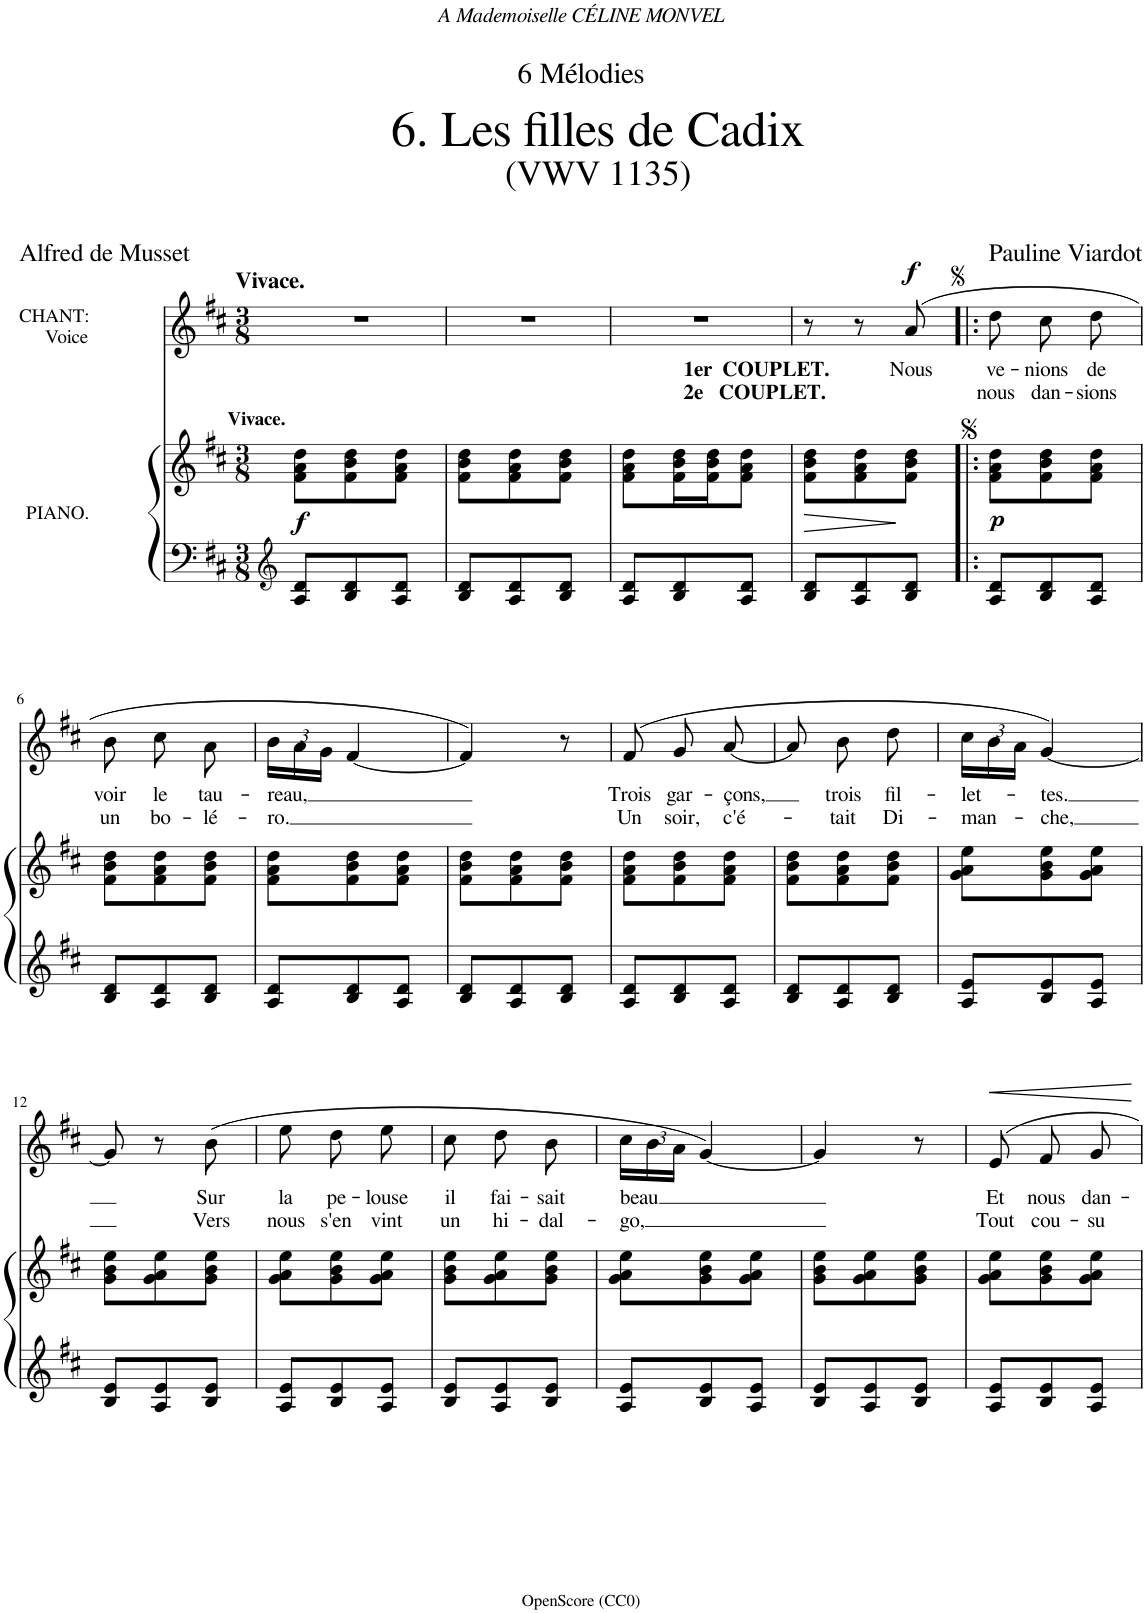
**kern	**kern	**dynam	**kern	**text	**text	**dynam
*part2	*part2	*part2	*part1	*part1	*part1	*part1
*staff3	*staff2	*staff2/3	*staff1	*staff1	*staff1	*staff1
*I"PIANO.	*	*	*I"CHANT: Voice	*	*	*
*I'Pno	*	*	*	*	*	*
*clefG2	*clefG2	*	*clefG2	*	*	*
*k[f#c#]	*k[f#c#]	*	*k[f#c#]	*	*	*
*M3/8	*M3/8	*	*M3/8	*	*	*
=1	=1	=1	=1	=1	=1	=1
!	!	!	!LO:TX:a:B:t=Vivace.	!	!	!
!	!LO:TX:a:B:t=Vivace.	!	!	!	!	!
!	!	!LO:DY:b	!	!	!	!
8A/ 8d/L	8f#\ 8a\ 8dd\L	f	4.r	.	.	.
8B/ 8d/	8f#\ 8b\ 8dd\	.	.	.	.	.
8A/ 8d/J	8f#\ 8a\ 8dd\J	.	.	.	.	.
=2	=2	=2	=2	=2	=2	=2
8B/ 8d/L	8f#\ 8b\ 8dd\L	.	4.r	.	.	.
8A/ 8d/	8f#\ 8a\ 8dd\	.	.	.	.	.
8B/ 8d/J	8f#\ 8b\ 8dd\J	.	.	.	.	.
=3	=3	=3	=3	=3	=3	=3
!	!	!	!	!LO:LY:b	!LO:LY:b	!
8A/ 8d/L	8f#\ 8a\ 8dd\L	.	4.r	1er COUPLET.	2e COUPLET.	.
8B/ 8d/	16f#\ 16b\ 16dd\L	.	.	.	.	.
.	16f#\ 16b\ 16dd\J	.	.	.	.	.
8A/ 8d/J	8f#\ 8a\ 8dd\J	.	.	.	.	.
=4	=4	=4	=4	=4	=4	=4
!	!	!LO:HP:b	!	!	!	!
8B/ 8d/L	8f#\ 8b\ 8dd\L	>	8r	.	.	.
8A/ 8d/	8f#\ 8a\ 8dd\	.	8r	.	.	.
!	!	!	!	!LO:LY:b	!	!LO:DY:a
8B/ 8d/J	8f#\ 8b\ 8dd\J	]	(>8a/	Nous	.	f
=5!|:	=5!|:	=5!|:	=5!|:	=5!|:	=5!|:	=5!|:
!	!	!LO:DY:b	!	!LO:LY:b	!LO:LY:b	!
8A/ 8d/L	8f#\ 8a\ 8dd\L	p	8dd\	ve-	nous	.
!	!	!	!	!LO:LY:b	!LO:LY:b	!
8B/ 8d/	8f#\ 8b\ 8dd\	.	8cc#\	-nions	dan-	.
!	!	!	!	!LO:LY:b	!LO:LY:b	!
8A/ 8d/J	8f#\ 8a\ 8dd\J	.	8dd\	de	-sions	.
!!LO:LB:g=z
=6	=6	=6	=6	=6	=6	=6
!	!	!	!	!LO:LY:b	!LO:LY:b	!
8B/ 8d/L	8f#\ 8b\ 8dd\L	.	8b\	voir	un	.
!	!	!	!	!LO:LY:b	!LO:LY:b	!
8A/ 8d/	8f#\ 8a\ 8dd\	.	8cc#\	le	bo-	.
!	!	!	!	!LO:LY:b	!LO:LY:b	!
8B/ 8d/J	8f#\ 8b\ 8dd\J	.	8a\	tau-	-lé-	.
=7	=7	=7	=7	=7	=7	=7
*	*	*	*Xbrackettup	*	*	*
!	!	!	!	!LO:LY:b	!LO:LY:b	!
8A/ 8d/L	8f#\ 8a\ 8dd\L	.	24b\LL	-reau,	-ro.	.
.	.	.	24a\	.	.	.
.	.	.	24g\JJ	.	.	.
8B/ 8d/	8f#\ 8b\ 8dd\	.	[4f#/	.	.	.
8A/ 8d/J	8f#\ 8a\ 8dd\J	.	.	.	.	.
=8	=8	=8	=8	=8	=8	=8
8B/ 8d/L	8f#\ 8b\ 8dd\L	.	4f#/])	.	.	.
8A/ 8d/	8f#\ 8a\ 8dd\	.	.	.	.	.
8B/ 8d/J	8f#\ 8b\ 8dd\J	.	8r	.	.	.
=9	=9	=9	=9	=9	=9	=9
!	!	!	!	!LO:LY:b	!LO:LY:b	!
8A/ 8d/L	8f#\ 8a\ 8dd\L	.	(8f#/	Trois	Un	.
!	!	!	!	!LO:LY:b	!LO:LY:b	!
8B/ 8d/	8f#\ 8b\ 8dd\	.	8g/	gar-	soir,	.
!	!	!	!	!LO:LY:b	!LO:LY:b	!
8A/ 8d/J	8f#\ 8a\ 8dd\J	.	[8a/	-çons,	c'é-	.
=10	=10	=10	=10	=10	=10	=10
8B/ 8d/L	8f#\ 8b\ 8dd\L	.	8a/]	.	.	.
!	!	!	!	!LO:LY:b	!LO:LY:b	!
8A/ 8d/	8f#\ 8a\ 8dd\	.	8b\	trois	-tait	.
!	!	!	!	!LO:LY:b	!LO:LY:b	!
8B/ 8d/J	8f#\ 8b\ 8dd\J	.	8dd\	fil-	Di-	.
=11	=11	=11	=11	=11	=11	=11
!	!	!	!	!LO:LY:b	!LO:LY:b	!
8A/ 8e/L	8g\ 8a\ 8ee\L	.	24cc#\LL	-let-	-man-	.
.	.	.	24b\	.	.	.
.	.	.	24a\JJ	.	.	.
!	!	!	!	!LO:LY:b	!LO:LY:b	!
8B/ 8e/	8g\ 8b\ 8ee\	.	[4g/)	-tes.	-che,	.
8A/ 8e/J	8g\ 8a\ 8ee\J	.	.	.	.	.
!!LO:LB:g=z
=12	=12	=12	=12	=12	=12	=12
8B/ 8e/L	8g\ 8b\ 8ee\L	.	8g/]	.	.	.
8A/ 8e/	8g\ 8a\ 8ee\	.	8r	.	.	.
!	!	!	!	!LO:LY:b	!LO:LY:b	!
8B/ 8e/J	8g\ 8b\ 8ee\J	.	(>8b\	Sur	Vers	.
=13	=13	=13	=13	=13	=13	=13
!	!	!	!	!LO:LY:b	!LO:LY:b	!
8A/ 8e/L	8g\ 8a\ 8ee\L	.	8ee\	la	nous	.
!	!	!	!	!LO:LY:b	!LO:LY:b	!
8B/ 8e/	8g\ 8b\ 8ee\	.	8dd\	pe-	s'en	.
!	!	!	!	!LO:LY:b	!LO:LY:b	!
8A/ 8e/J	8g\ 8a\ 8ee\J	.	8ee\	-louse	vint	.
=14	=14	=14	=14	=14	=14	=14
!	!	!	!	!LO:LY:b	!LO:LY:b	!
8B/ 8e/L	8g\ 8b\ 8ee\L	.	8cc#\	il	un	.
!	!	!	!	!LO:LY:b	!LO:LY:b	!
8A/ 8e/	8g\ 8a\ 8ee\	.	8dd\	fai-	hi-	.
!	!	!	!	!LO:LY:b	!LO:LY:b	!
8B/ 8e/J	8g\ 8b\ 8ee\J	.	8b\	-sait	-dal-	.
=15	=15	=15	=15	=15	=15	=15
!	!	!	!	!LO:LY:b	!LO:LY:b	!
8A/ 8e/L	8g\ 8a\ 8ee\L	.	24cc#\LL	beau	-go,	.
.	.	.	24b\	.	.	.
.	.	.	24a\JJ	.	.	.
8B/ 8e/	8g\ 8b\ 8ee\	.	[4g/)	.	.	.
8A/ 8e/J	8g\ 8a\ 8ee\J	.	.	.	.	.
=16	=16	=16	=16	=16	=16	=16
8B/ 8e/L	8g\ 8b\ 8ee\L	.	4g/]	.	.	.
8A/ 8e/	8g\ 8a\ 8ee\	.	.	.	.	.
8B/ 8e/J	8g\ 8b\ 8ee\J	.	8r	.	.	.
=17	=17	=17	=17	=17	=17	=17
!	!	!	!	!LO:LY:b	!LO:LY:b	!LO:HP:b
8A/ 8e/L	8g\ 8a\ 8ee\L	.	8e/	Et	Tout	<
!	!	!	!	!LO:LY:b	!LO:LY:b	!
8B/ 8e/	8g\ 8b\ 8ee\	.	8f#/	nous	cou-	.
!	!	!	!	!LO:LY:b	!LO:LY:b	!
8A/ 8e/J	8g\ 8a\ 8ee\J	.	8g/	dan-	-su	.
.	.	.	.	.	.	[
=	=	=	=	=	=	=
*-	*-	*-	*-	*-	*-	*-
